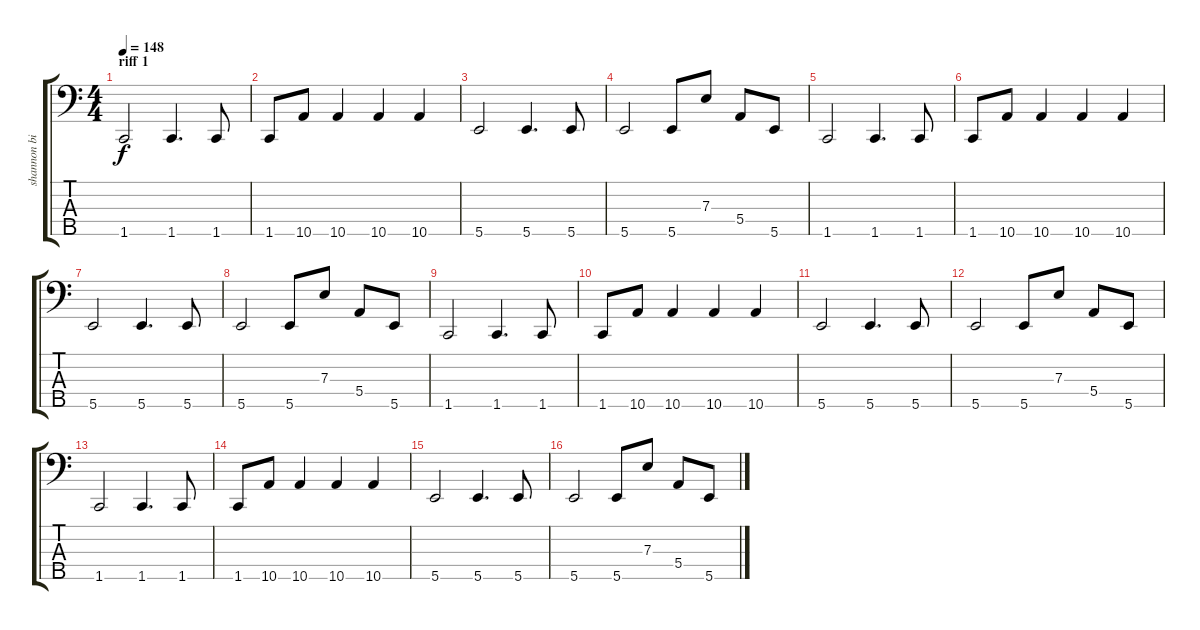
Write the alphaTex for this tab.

\track ("shannon birchnall bass" "shannon bi") {instrument electricbassfinger}
\staff {score tabs}
\tuning (G2 D2 A1 E1 B0) {hide}
\ts (4 4)
\section ("" "riff 1")
\tempo 148
\clef f4
\ks c
1.5.2{dy f} 1.5.4{d} 1.5.8 |
1.5.8 10.5.8 10.5.4 10.5.4 10.5.4 |
5.5.2 5.5.4{d} 5.5.8 |
5.5.2 5.5.8 7.3.8 5.4.8 5.5.8 |
1.5.2 1.5.4{d} 1.5.8 |
1.5.8 10.5.8 10.5.4 10.5.4 10.5.4 |
5.5.2 5.5.4{d} 5.5.8 |
5.5.2 5.5.8 7.3.8 5.4.8 5.5.8 |
1.5.2 1.5.4{d} 1.5.8 |
1.5.8 10.5.8 10.5.4 10.5.4 10.5.4 |
5.5.2 5.5.4{d} 5.5.8 |
5.5.2 5.5.8 7.3.8 5.4.8 5.5.8 |
1.5.2 1.5.4{d} 1.5.8 |
1.5.8 10.5.8 10.5.4 10.5.4 10.5.4 |
5.5.2 5.5.4{d} 5.5.8 |
5.5.2 5.5.8 7.3.8 5.4.8 5.5.8
